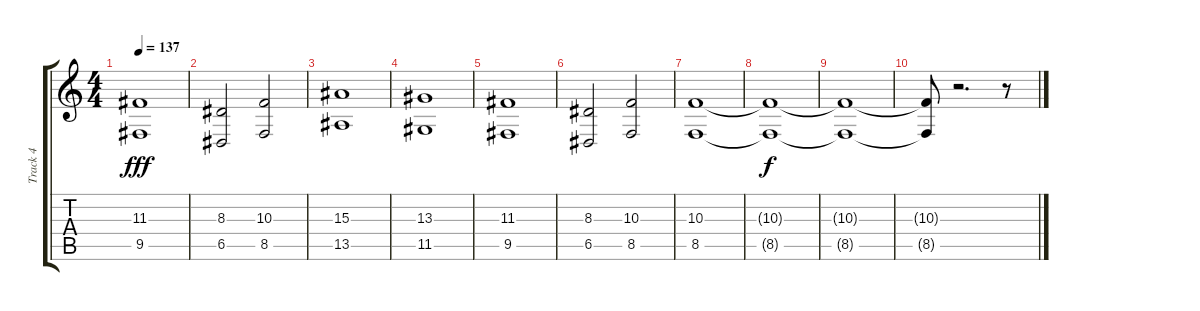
\track ("Track 4" "Track 4") {instrument trumpet}
\staff {score tabs}
\tuning (E4 B3 G3 D3 A2 E2) {hide}
\ts (4 4)
\tempo 137
\clef g2
\ks c
(11.3 9.5).1{dy fff} |
(8.3 6.5).2 (10.3 8.5).2 |
(15.3 13.5).1 |
(13.3 11.5).1 |
(11.3 9.5).1 |
(8.3 6.5).2 (10.3 8.5).2 |
(10.3 8.5).1 |
(10.3{t} 8.5{t}).1{dy f} |
(10.3{t} 8.5{t}).1 |
(10.3{t} 8.5{t}).8 r.2{d} r.8
